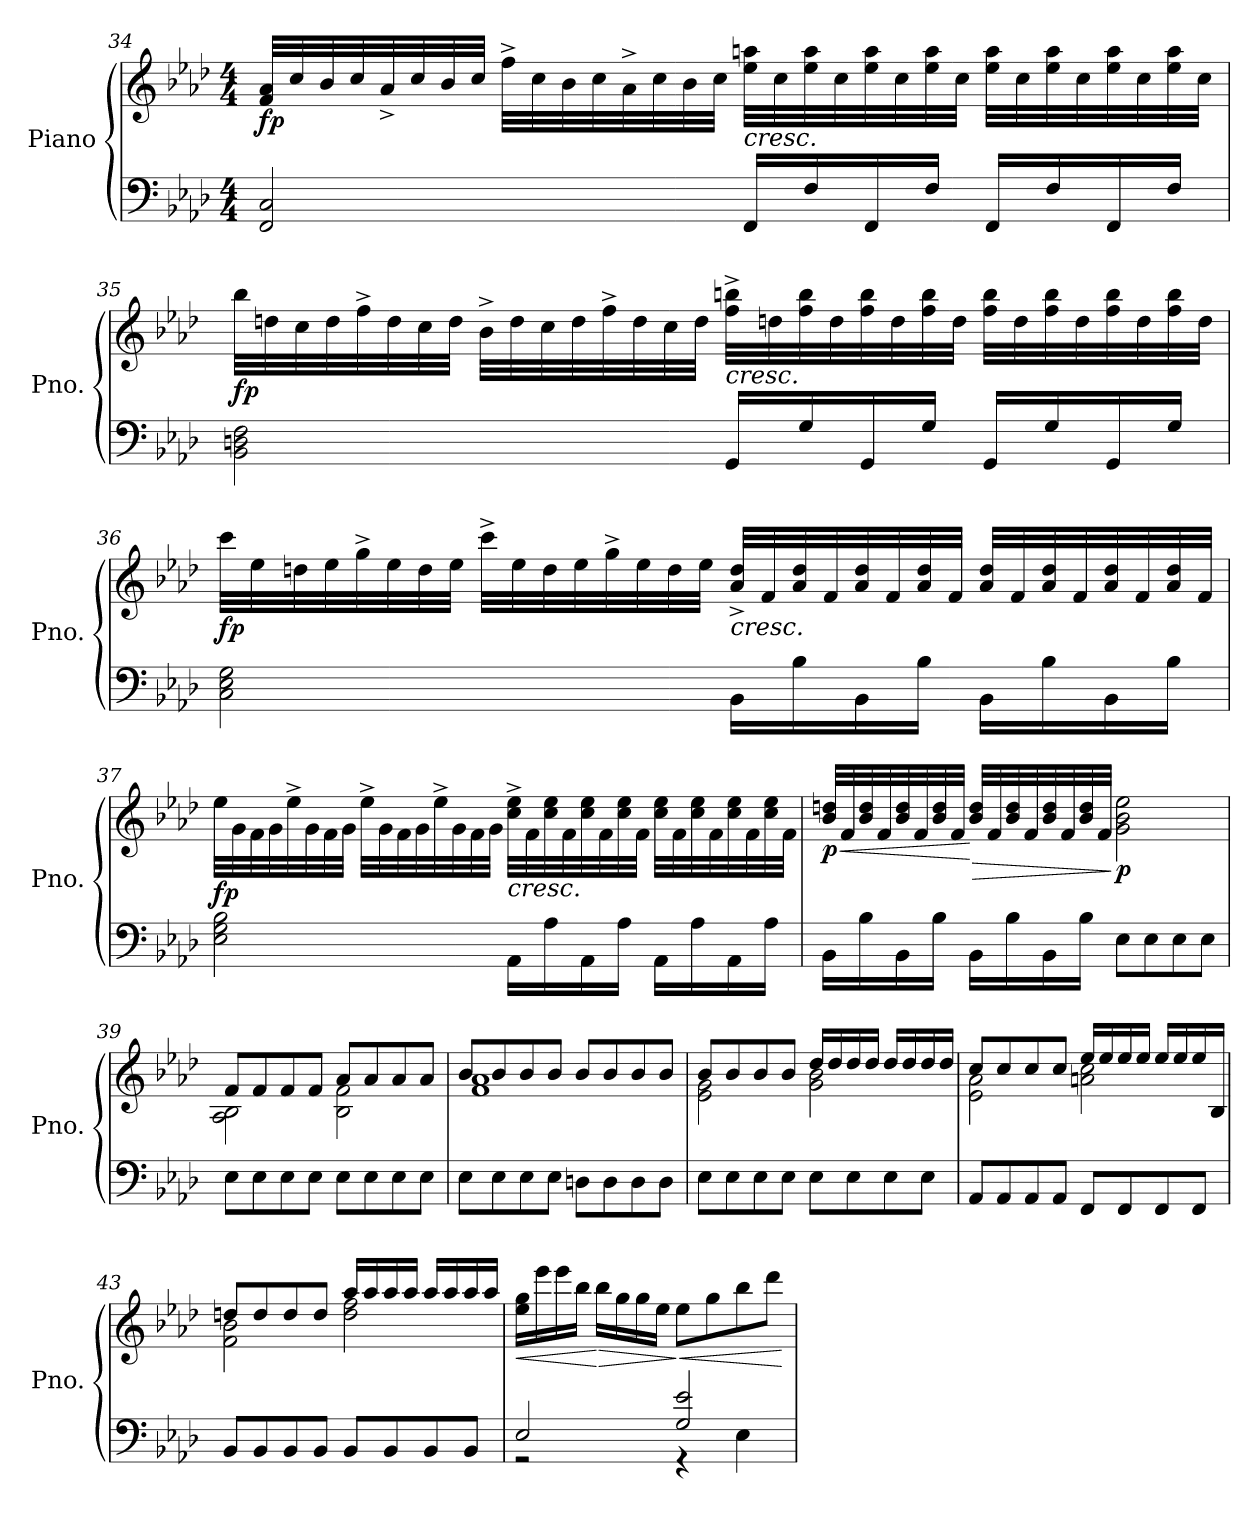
**kern	**kern	**dynam
*part1	*part1	*part1
*staff2	*staff1	*staff1/2
*I"Piano	*	*
*I'Pno.	*	*
!!LO:LB:g=z
*clefF4	*clefG2	*
*k[b-e-a-d-]	*k[b-e-a-d-]	*
*M4/4	*M4/4	*
=34	=34	=34
!	!	!LO:DY:b
2FF/ 2C/	32f/ 32a-/LLL	fp
.	32cc/	.
.	32b-/	.
.	32cc/	.
.	32a-^/	.
.	32cc/	.
.	32b-/	.
.	32cc/JJJ	.
.	32ff^\LLL	.
.	32cc\	.
.	32b-\	.
.	32cc\	.
.	32a-^\	.
.	32cc\	.
.	32b-\	.
.	32cc\JJJ	.
!	!LO:TX:b:i:t=cresc.	!
16FF/LL	32ee-\ 32aan\LLL	.
.	32cc\	.
16F/	32ee-\ 32aa\	.
.	32cc\	.
16FF/	32ee-\ 32aa\	.
.	32cc\	.
16F/JJ	32ee-\ 32aa\	.
.	32cc\JJJ	.
16FF/LL	32ee-\ 32aa\LLL	.
.	32cc\	.
16F/	32ee-\ 32aa\	.
.	32cc\	.
16FF/	32ee-\ 32aa\	.
.	32cc\	.
16F/JJ	32ee-\ 32aa\	.
.	32cc\JJJ	.
!!LO:LB:g=z
=35	=35	=35
!	!	!LO:DY:b
2BB-\ 2Dn\ 2F\	32bb-\LLL	fp
.	32ddn\	.
.	32cc\	.
.	32dd\	.
.	32ff^\	.
.	32dd\	.
.	32cc\	.
.	32dd\JJJ	.
.	32b-^\LLL	.
.	32dd\	.
.	32cc\	.
.	32dd\	.
.	32ff^\	.
.	32dd\	.
.	32cc\	.
.	32dd\JJJ	.
!	!LO:TX:b:i:t=cresc.	!
16GG/LL	32ff\^ 32bbn\^LLL	.
.	32ddn\	.
16G/	32ff\ 32bb\	.
.	32dd\	.
16GG/	32ff\ 32bb\	.
.	32dd\	.
16G/JJ	32ff\ 32bb\	.
.	32dd\JJJ	.
16GG/LL	32ff\ 32bb\LLL	.
.	32dd\	.
16G/	32ff\ 32bb\	.
.	32dd\	.
16GG/	32ff\ 32bb\	.
.	32dd\	.
16G/JJ	32ff\ 32bb\	.
.	32dd\JJJ	.
!!LO:LB:g=z
=36	=36	=36
!	!	!LO:DY:b
2C\ 2E-\ 2G\	32ccc\LLL	fp
.	32ee-\	.
.	32ddn\	.
.	32ee-\	.
.	32gg^\	.
.	32ee-\	.
.	32dd\	.
.	32ee-\JJJ	.
.	32ccc^\LLL	.
.	32ee-\	.
.	32dd\	.
.	32ee-\	.
.	32gg^\	.
.	32ee-\	.
.	32dd\	.
.	32ee-\JJJ	.
!	!LO:TX:b:i:t=cresc.	!
16BB-\LL	32a-/^ 32dd/^LLL	.
.	32f/	.
16B-\	32a-/ 32dd/	.
.	32f/	.
16BB-\	32a-/ 32dd/	.
.	32f/	.
16B-\JJ	32a-/ 32dd/	.
.	32f/JJJ	.
16BB-\LL	32a-/ 32dd/LLL	.
.	32f/	.
16B-\	32a-/ 32dd/	.
.	32f/	.
16BB-\	32a-/ 32dd/	.
.	32f/	.
16B-\JJ	32a-/ 32dd/	.
.	32f/JJJ	.
!!LO:LB:g=z
=37	=37	=37
!	!	!LO:DY:b
2E-\ 2G\ 2B-\	32ee-\LLL	fp
.	32g\	.
.	32f\	.
.	32g\	.
.	32ee-^\	.
.	32g\	.
.	32f\	.
.	32g\JJJ	.
.	32ee-^\LLL	.
.	32g\	.
.	32f\	.
.	32g\	.
.	32ee-^\	.
.	32g\	.
.	32f\	.
.	32g\JJJ	.
!	!LO:TX:b:i:t=cresc.	!
16AA-\LL	32cc\^ 32ee-\^LLL	.
.	32f\	.
16A-\	32cc\ 32ee-\	.
.	32f\	.
16AA-\	32cc\ 32ee-\	.
.	32f\	.
16A-\JJ	32cc\ 32ee-\	.
.	32f\JJJ	.
16AA-\LL	32cc\ 32ee-\LLL	.
.	32f\	.
16A-\	32cc\ 32ee-\	.
.	32f\	.
16AA-\	32cc\ 32ee-\	.
.	32f\	.
16A-\JJ	32cc\ 32ee-\	.
.	32f\JJJ	.
!!LO:PB:g=z
=38	=38	=38
!	!	!LO:HP:b
!	!	!LO:DY:n=1:b
16BB-\LL	32b-/ 32ddn/LLL	< p
.	32f/	.
16B-\	32b-/ 32dd/	.
.	32f/	.
16BB-\	32b-/ 32dd/	.
.	32f/	.
16B-\JJ	32b-/ 32dd/	.
.	32f/JJJ	.
!	!	!LO:HP:n=1:b
16BB-\LL	32b-/ 32dd/LLL	[ >
.	32f/	.
16B-\	32b-/ 32dd/	.
.	32f/	.
16BB-\	32b-/ 32dd/	.
.	32f/	.
16B-\JJ	32b-/ 32dd/	.
.	32f/JJJ	.
!	!	!LO:DY:n=2:b
8E-\L	2g\ 2b-\ 2ee-\	] p
8E-\	.	.
8E-\	.	.
8E-\J	.	.
=39	=39	=39
*	*^	*
8E-\L	8f/L	2A-\ 2B-\	.
8E-\	8f/	.	.
8E-\	8f/	.	.
8E-\J	8f/J	.	.
8E-\L	8a-/L	2B-\ 2f\	.
8E-\	8a-/	.	.
8E-\	8a-/	.	.
8E-\J	8a-/J	.	.
=40	=40	=40	=40
8E-\L	8b-/L	1f 1a-	.
8E-\	8b-/	.	.
8E-\	8b-/	.	.
8E-\J	8b-/J	.	.
8Dn\L	8b-/L	.	.
8D\	8b-/	.	.
8D\	8b-/	.	.
8D\J	8b-/J	.	.
!!LO:LB:g=z	!!
=41	=41	=41	=41
8E-\L	8b-/L	2e-\ 2g\	.
8E-\	8b-/	.	.
8E-\	8b-/	.	.
8E-\J	8b-/J	.	.
8E-\L	16dd-/LL	2g\ 2b-\	.
.	16dd-/	.	.
8E-\	16dd-/	.	.
.	16dd-/JJ	.	.
8E-\	16dd-/LL	.	.
.	16dd-/	.	.
8E-\J	16dd-/	.	.
.	16dd-/JJ	.	.
=42	=42	=42	=42
8AA-/L	8cc/L	2e-\ 2a-\	.
8AA-/	8cc/	.	.
8AA-/	8cc/	.	.
8AA-/J	8cc/J	.	.
8FF/L	16ee-/LL	2an\ 2cc\	.
.	16ee-/	.	.
8FF/	16ee-/	.	.
.	16ee-/JJ	.	.
8FF/	16ee-/LL	.	.
.	16ee-/	.	.
8FF/J	16ee-/	.	.
.	16B-/JJ	.	.
=43	=43	=43	=43
8BB-/L	8ddn/L	2f\ 2b-\	.
8BB-/	8dd/	.	.
8BB-/	8dd/	.	.
8BB-/J	8dd/J	.	.
8BB-/L	16aa-/LL	2dd\ 2ff\	.
.	16aa-/	.	.
8BB-/	16aa-/	.	.
.	16aa-/JJ	.	.
8BB-/	16aa-/LL	.	.
.	16aa-/	.	.
8BB-/J	16aa-/	.	.
.	16aa-/JJ	.	.
*	*v	*v	*
!!LO:LB:g=z
=44	=44	=44
*^	*	*
!	!	!	!LO:HP:b
2E-/	2r	16ee-\ 16gg\LL	<
.	.	16eee-\	.
.	.	16eee-\	.
.	.	16bb-\JJ	.
!	!	!	!LO:HP:n=1:b
.	.	16bb-\LL	[ >
.	.	16gg\	.
.	.	16gg\	.
.	.	16ee-\JJ	.
!	!	!	!LO:HP:n=1:b
2G/ 2e-/	4r	8ee-\L	] <
.	.	8gg\	.
.	4E-\	8bb-\	.
.	.	8ddd-\J	.
*v	*v	*	*
.	.	[
=	=	=
*-	*-	*-
